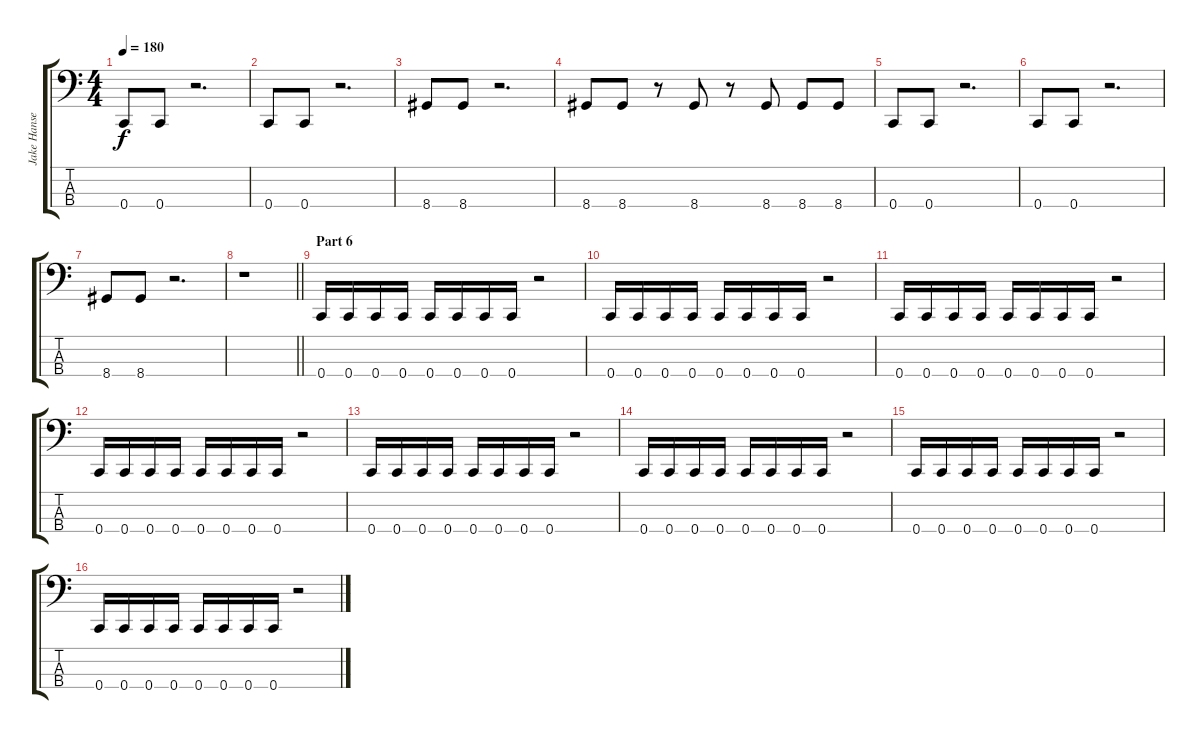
\track ("Jake Hansen" "Jake Hanse") {instrument electricbasspick}
\staff {score tabs}
\tuning (F2 C2 G1 C1) {hide}
\ts (4 4)
\tempo 180
\clef f4
\ks c
0.4.8{dy f volume 12} 0.4.8 r.2{d} |
0.4.8 0.4.8 r.2{d} |
8.4.8 8.4.8 r.2{d} |
8.4.8 8.4.8 r.8 8.4.8 r.8 8.4.8 8.4.8 8.4.8 |
0.4.8 0.4.8 r.2{d} |
0.4.8 0.4.8 r.2{d} |
8.4.8 8.4.8 r.2{d} |
\barLineRight lightlight
r.1 |
\section ("" "Part 6")
0.4.16 0.4.16 0.4.16 0.4.16 0.4.16 0.4.16 0.4.16 0.4.16 r.2 |
0.4.16 0.4.16 0.4.16 0.4.16 0.4.16 0.4.16 0.4.16 0.4.16 r.2 |
0.4.16 0.4.16 0.4.16 0.4.16 0.4.16 0.4.16 0.4.16 0.4.16 r.2 |
0.4.16 0.4.16 0.4.16 0.4.16 0.4.16 0.4.16 0.4.16 0.4.16 r.2 |
0.4.16 0.4.16 0.4.16 0.4.16 0.4.16 0.4.16 0.4.16 0.4.16 r.2 |
0.4.16 0.4.16 0.4.16 0.4.16 0.4.16 0.4.16 0.4.16 0.4.16 r.2 |
0.4.16 0.4.16 0.4.16 0.4.16 0.4.16 0.4.16 0.4.16 0.4.16 r.2 |
0.4.16 0.4.16 0.4.16 0.4.16 0.4.16 0.4.16 0.4.16 0.4.16 r.2
